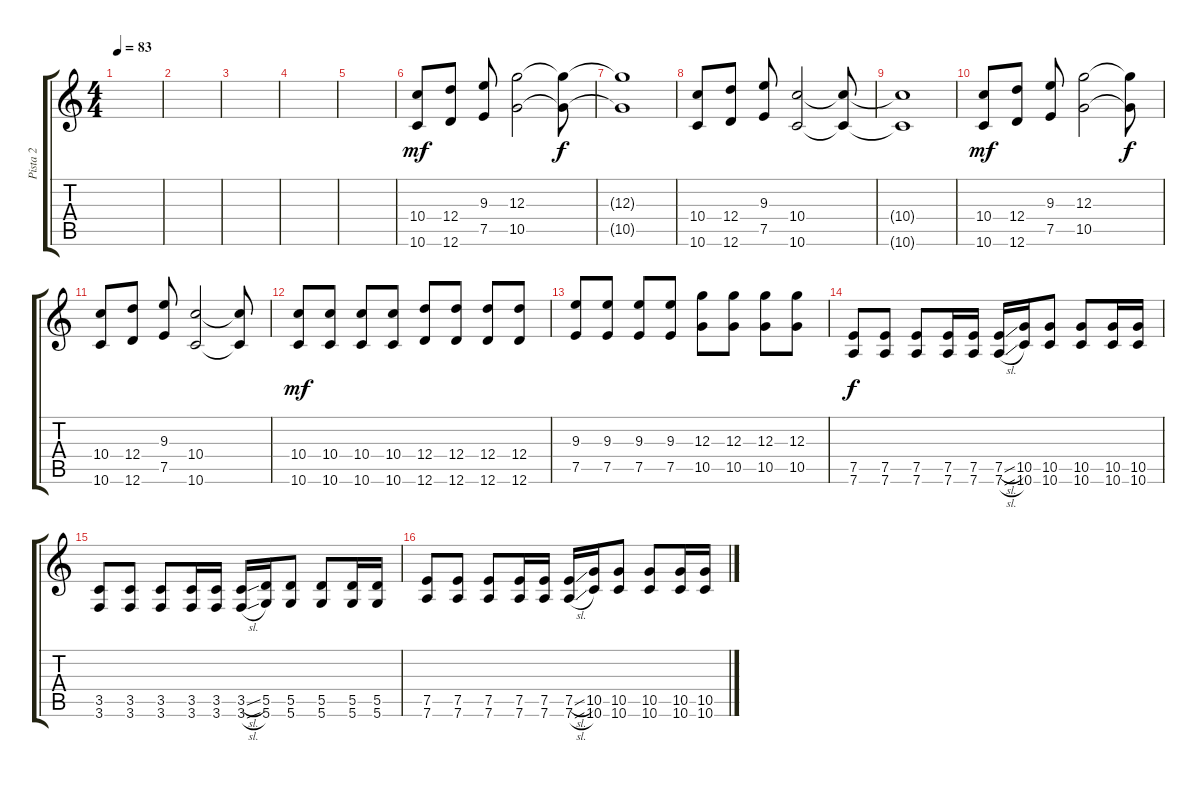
\track ("Pista 2" "Pista 2") {instrument electricguitarjazz}
\staff {score tabs}
\tuning (E4 B3 G3 D3 A2 D2) {hide}
\ts (4 4)
\tempo 83
\clef g2
\ks c
|
|
|
|
|
(10.4 10.6).8{dy mf volume 14} (12.4 12.6).8 (9.3 7.5).8 (12.3 10.5).2 (12.3{t} 10.5{t}).8{dy f} |
(12.3{t} 10.5{t}).1 |
(10.4 10.6).8 (12.4 12.6).8 (9.3 7.5).8 (10.4 10.6).2 (10.4{t} 10.6{t}).8 |
(10.4{t} 10.6{t}).1 |
(10.4 10.6).8{dy mf} (12.4 12.6).8 (9.3 7.5).8 (12.3 10.5).2 (12.3{t} 10.5{t}).8{dy f} |
(10.4 10.6).8 (12.4 12.6).8 (9.3 7.5).8 (10.4 10.6).2 (10.4{t} 10.6{t}).8 |
(10.4 10.6).8{dy mf} (10.4 10.6).8 (10.4 10.6).8 (10.4 10.6).8 (12.4 12.6).8 (12.4 12.6).8 (12.4 12.6).8 (12.4 12.6).8 |
(9.3 7.5).8 (9.3 7.5).8 (9.3 7.5).8 (9.3 7.5).8 (12.3 10.5).8 (12.3 10.5).8 (12.3 10.5).8 (12.3 10.5).8 |
(7.5 7.6).8{dy f volume 11 balance 8} (7.5 7.6).8 (7.5 7.6).8 (7.5 7.6).16 (7.5 7.6).16 (7.5{sl} 7.6{sl}).16 (10.5 10.6).16 (10.5 10.6).8 (10.5 10.6).8 (10.5 10.6).16 (10.5 10.6).16 |
(3.5 3.6).8 (3.5 3.6).8 (3.5 3.6).8 (3.5 3.6).16 (3.5 3.6).16 (3.5{sl} 3.6{sl}).16 (5.5 5.6).16 (5.5 5.6).8 (5.5 5.6).8 (5.5 5.6).16 (5.5 5.6).16 |
(7.5 7.6).8 (7.5 7.6).8 (7.5 7.6).8 (7.5 7.6).16 (7.5 7.6).16 (7.5{sl} 7.6{sl}).16 (10.5 10.6).16 (10.5 10.6).8 (10.5 10.6).8 (10.5 10.6).16 (10.5 10.6).16
